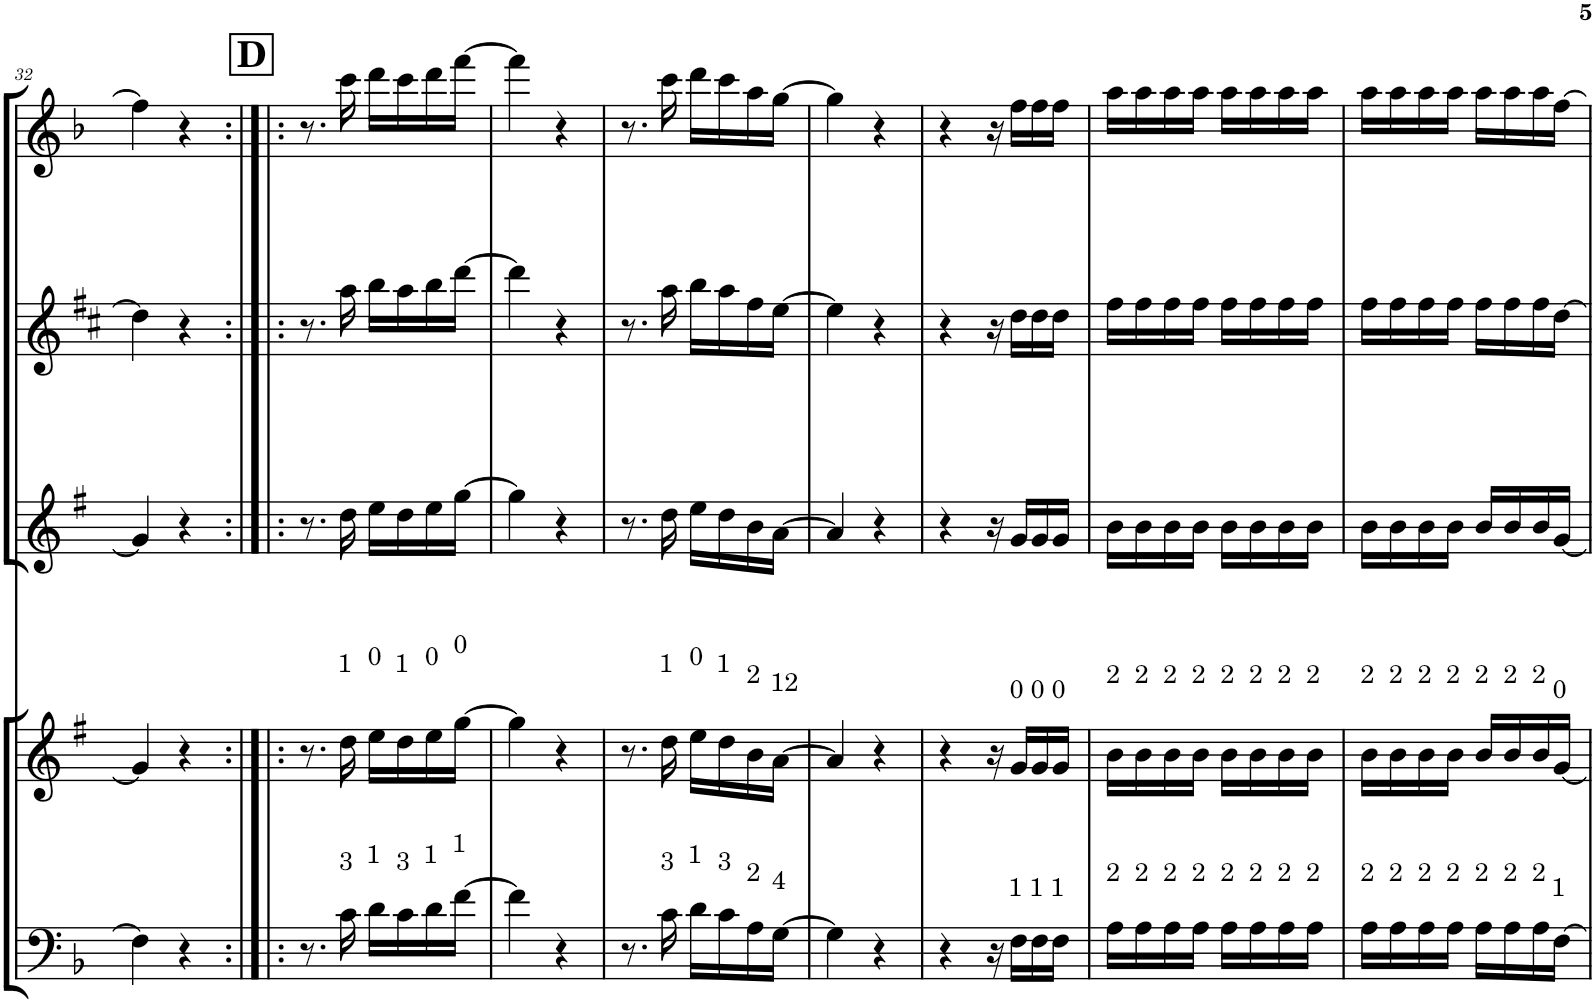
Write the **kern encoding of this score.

**kern	**kern	**kern	**kern	**kern
*part5	*part4	*part3	*part2	*part1
*staff5	*staff4	*staff3	*staff2	*staff1
*I"Trombone	*I"Trompete em Bb	*I"Saxofone Tenor	*I"Saxofone Alto	*I"Flauta Transversal
*I'Trb	*I'Tpt	*	*	*I'Fl
!!LO:PB:g=z
*clefF4	*clefG2	*clefG2	*clefG2	*clefG2
*	*Trd1c2	*Trd8c14	*Trd5c9	*
*k[b-]	*k[f#]	*k[f#]	*k[f#c#]	*k[b-]
*M2/4	*M2/4	*M2/4	*M2/4	*M2/4
=32	=32	=32	=32	=32
4F\]	4g/]	4g/]	4dd\]	4ff\]
4r	4r	4r	4r	4r
!!LO:REH:place=s1:a:B:cj:fs=14:t=D
=33:|!|:	=33:|!|:	=33:|!|:	=33:|!|:	=33:|!|:
8.r	8.r	8.r	8.r	8.r
!	!LO:TX:a:t=1	!	!	!
!LO:TX:a:t=3	!	!	!	!
16c\	16dd\	16dd\	16aa\	16ccc\
!	!LO:TX:a:t=0	!	!	!
!LO:TX:a:t=1	!	!	!	!
16d\LL	16ee\LL	16ee\LL	16bb\LL	16ddd\LL
!	!LO:TX:a:t=1	!	!	!
!LO:TX:a:t=3	!	!	!	!
16c\	16dd\	16dd\	16aa\	16ccc\
!	!LO:TX:a:t=0	!	!	!
!LO:TX:a:t=1	!	!	!	!
16d\	16ee\	16ee\	16bb\	16ddd\
!	!LO:TX:a:t=0	!	!	!
!LO:TX:a:t=1	!	!	!	!
[16f\JJ	[16gg\JJ	[16gg\JJ	[16ddd\JJ	[16fff\JJ
=34	=34	=34	=34	=34
4f\]	4gg\]	4gg\]	4ddd\]	4fff\]
4r	4r	4r	4r	4r
=35	=35	=35	=35	=35
8.r	8.r	8.r	8.r	8.r
!	!LO:TX:a:t=1	!	!	!
!LO:TX:a:t=3	!	!	!	!
16c\	16dd\	16dd\	16aa\	16ccc\
!	!LO:TX:a:t=0	!	!	!
!LO:TX:a:t=1	!	!	!	!
16d\LL	16ee\LL	16ee\LL	16bb\LL	16ddd\LL
!	!LO:TX:a:t=1	!	!	!
!LO:TX:a:t=3	!	!	!	!
16c\	16dd\	16dd\	16aa\	16ccc\
!	!LO:TX:a:t=2	!	!	!
!LO:TX:a:t=2	!	!	!	!
16A\	16b\	16b\	16ff#\	16aa\
!	!LO:TX:a:t=12	!	!	!
!LO:TX:a:t=4	!	!	!	!
[16G\JJ	[16a\JJ	[16a\JJ	[16ee\JJ	[16gg\JJ
=36	=36	=36	=36	=36
4G\]	4a/]	4a/]	4ee\]	4gg\]
4r	4r	4r	4r	4r
=37	=37	=37	=37	=37
4r	4r	4r	4r	4r
16r	16r	16r	16r	16r
!	!LO:TX:a:t=0	!	!	!
!LO:TX:a:t=1	!	!	!	!
16F\LL	16g/LL	16g/LL	16dd\LL	16ff\LL
!	!LO:TX:a:t=0	!	!	!
!LO:TX:a:t=1	!	!	!	!
16F\	16g/	16g/	16dd\	16ff\
!	!LO:TX:a:t=0	!	!	!
!LO:TX:a:t=1	!	!	!	!
16F\JJ	16g/JJ	16g/JJ	16dd\JJ	16ff\JJ
=38	=38	=38	=38	=38
!	!LO:TX:a:t=2	!	!	!
!LO:TX:a:t=2	!	!	!	!
16A\LL	16b\LL	16b\LL	16ff#\LL	16aa\LL
!	!LO:TX:a:t=2	!	!	!
!LO:TX:a:t=2	!	!	!	!
16A\	16b\	16b\	16ff#\	16aa\
!	!LO:TX:a:t=2	!	!	!
!LO:TX:a:t=2	!	!	!	!
16A\	16b\	16b\	16ff#\	16aa\
!	!LO:TX:a:t=2	!	!	!
!LO:TX:a:t=2	!	!	!	!
16A\JJ	16b\JJ	16b\JJ	16ff#\JJ	16aa\JJ
!	!LO:TX:a:t=2	!	!	!
!LO:TX:a:t=2	!	!	!	!
16A\LL	16b\LL	16b\LL	16ff#\LL	16aa\LL
!	!LO:TX:a:t=2	!	!	!
!LO:TX:a:t=2	!	!	!	!
16A\	16b\	16b\	16ff#\	16aa\
!	!LO:TX:a:t=2	!	!	!
!LO:TX:a:t=2	!	!	!	!
16A\	16b\	16b\	16ff#\	16aa\
!	!LO:TX:a:t=2	!	!	!
!LO:TX:a:t=2	!	!	!	!
16A\JJ	16b\JJ	16b\JJ	16ff#\JJ	16aa\JJ
=39	=39	=39	=39	=39
!	!LO:TX:a:t=2	!	!	!
!LO:TX:a:t=2	!	!	!	!
16A\LL	16b\LL	16b\LL	16ff#\LL	16aa\LL
!	!LO:TX:a:t=2	!	!	!
!LO:TX:a:t=2	!	!	!	!
16A\	16b\	16b\	16ff#\	16aa\
!	!LO:TX:a:t=2	!	!	!
!LO:TX:a:t=2	!	!	!	!
16A\	16b\	16b\	16ff#\	16aa\
!	!LO:TX:a:t=2	!	!	!
!LO:TX:a:t=2	!	!	!	!
16A\JJ	16b\JJ	16b\JJ	16ff#\JJ	16aa\JJ
!	!LO:TX:a:t=2	!	!	!
!LO:TX:a:t=2	!	!	!	!
16A\LL	16b/LL	16b/LL	16ff#\LL	16aa\LL
!	!LO:TX:a:t=2	!	!	!
!LO:TX:a:t=2	!	!	!	!
16A\	16b/	16b/	16ff#\	16aa\
!	!LO:TX:a:t=2	!	!	!
!LO:TX:a:t=2	!	!	!	!
16A\	16b/	16b/	16ff#\	16aa\
!	!LO:TX:a:t=0	!	!	!
!LO:TX:a:t=1	!	!	!	!
[16F\JJ	[16g/JJ	[16g/JJ	[16dd\JJ	[16ff\JJ
=	=	=	=	=
*-	*-	*-	*-	*-
